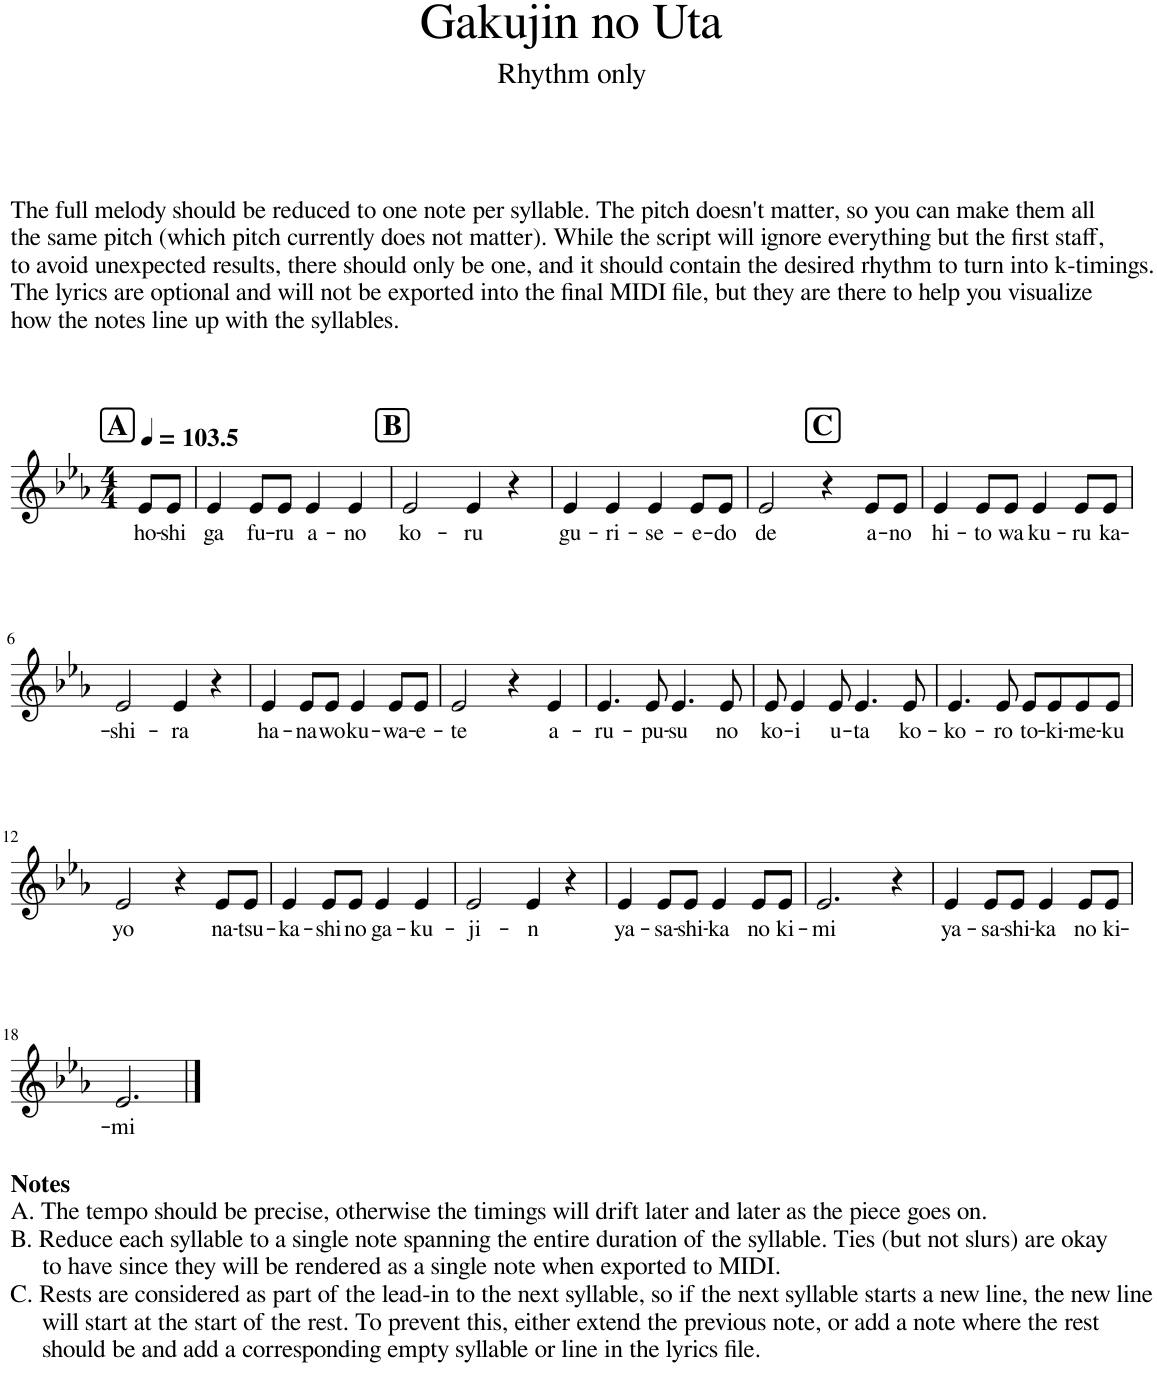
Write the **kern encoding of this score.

**kern	**text
*part1	*part1
*staff1	*staff1
*I"Piano	*
*I'Pno.	*
*clefG2	*
*k[b-e-a-]	*
*M4/4	*
*MM104	*
!!LO:REH:place=s1:a:B:cj:fs=14:t=A
=	=
!LO:TX:a:t=The full melody should be reduced to one note per syllable. The pitch doesn't matter, so you can make them all	!
!LO:TX:a:t=the same pitch (which pitch currently does not matter). While the script will ignore everything but the first staff,	!
!LO:TX:a:t=to avoid unexpected results, there should only be one, and it should contain the desired rhythm to turn into k-timings.	!
!LO:TX:a:t=The lyrics are optional and will not be exported into the final MIDI file, but they are there to help you visualize	!
!LO:TX:a:t=how the notes line up with the syllables.	!
!	!LO:LY:b
8e-/L	ho-
!	!LO:LY:b
8e-/J	-shi
=1	=1
!	!LO:LY:b
4e-/	ga
!	!LO:LY:b
8e-/L	fu-
!	!LO:LY:b
8e-/J	-ru
!	!LO:LY:b
4e-/	a-
!	!LO:LY:b
4e-/	-no
!!LO:REH:place=s1:a:B:cj:fs=14:t=B
=2	=2
!	!LO:LY:b
2e-/	ko-
!	!LO:LY:b
4e-/	-ru
4r	.
=3	=3
!	!LO:LY:b
4e-/	gu-
!	!LO:LY:b
4e-/	-ri-
!	!LO:LY:b
4e-/	-se-
!	!LO:LY:b
8e-/L	-e-
!	!LO:LY:b
8e-/J	-do
!!LO:REH:place=s1:a:B:cj:fs=14:t=C:qo=2
=4	=4
!	!LO:LY:b
2e-/	de
4r	.
!	!LO:LY:b
8e-/L	a-
!	!LO:LY:b
8e-/J	-no
=5	=5
!	!LO:LY:b
4e-/	hi-
!	!LO:LY:b
8e-/L	-to
!	!LO:LY:b
8e-/J	wa
!	!LO:LY:b
4e-/	ku-
!	!LO:LY:b
8e-/L	-ru
!	!LO:LY:b
8e-/J	ka-
!!LO:LB:g=z
=6	=6
!	!LO:LY:b
2e-/	-shi-
!	!LO:LY:b
4e-/	-ra
4r	.
=7	=7
!	!LO:LY:b
4e-/	ha-
!	!LO:LY:b
8e-/L	-na
!	!LO:LY:b
8e-/J	wo
!	!LO:LY:b
4e-/	ku-
!	!LO:LY:b
8e-/L	-wa-
!	!LO:LY:b
8e-/J	-e-
=8	=8
!	!LO:LY:b
2e-/	-te
4r	.
!	!LO:LY:b
4e-/	a-
=9	=9
!	!LO:LY:b
4.e-/	-ru-
!	!LO:LY:b
8e-/	-pu-
!	!LO:LY:b
4.e-/	-su
!	!LO:LY:b
8e-/	no
=10	=10
!	!LO:LY:b
8e-/	ko-
!	!LO:LY:b
4e-/	-i
!	!LO:LY:b
8e-/	u-
!	!LO:LY:b
4.e-/	-ta
!	!LO:LY:b
8e-/	ko-
=11	=11
!	!LO:LY:b
4.e-/	-ko-
!	!LO:LY:b
8e-/	-ro
!	!LO:LY:b
8e-/L	to-
!	!LO:LY:b
8e-/	-ki-
!	!LO:LY:b
8e-/	-me-
!	!LO:LY:b
8e-/J	-ku
!!LO:LB:g=z
=12	=12
!	!LO:LY:b
2e-/	yo
4r	.
!	!LO:LY:b
8e-/L	na-
!	!LO:LY:b
8e-/J	-tsu-
=13	=13
!	!LO:LY:b
4e-/	-ka-
!	!LO:LY:b
8e-/L	-shi
!	!LO:LY:b
8e-/J	no
!	!LO:LY:b
4e-/	ga-
!	!LO:LY:b
4e-/	-ku-
=14	=14
!	!LO:LY:b
2e-/	-ji-
!	!LO:LY:b
4e-/	-n
4r	.
=15	=15
!	!LO:LY:b
4e-/	ya-
!	!LO:LY:b
8e-/L	-sa-
!	!LO:LY:b
8e-/J	-shi-
!	!LO:LY:b
4e-/	-ka
!	!LO:LY:b
8e-/L	no
!	!LO:LY:b
8e-/J	ki-
=16	=16
!	!LO:LY:b
2.e-/	-mi
4r	.
=17	=17
!	!LO:LY:b
4e-/	ya-
!	!LO:LY:b
8e-/L	-sa-
!	!LO:LY:b
8e-/J	-shi-
!	!LO:LY:b
4e-/	-ka
!	!LO:LY:b
8e-/L	no
!	!LO:LY:b
8e-/J	ki-
!!LO:LB:g=z
=18	=18
!LO:TX:b:B:t=Notes	!
!LO:TX:b:t=A. The tempo should be precise, otherwise the timings will drift later and later as the piece goes on.	!
!LO:TX:b:t=B. Reduce each syllable to a single note spanning the entire duration of the syllable. Ties (but not slurs) are okay	!
!LO:TX:b:t=to have since they will be rendered as a single note when exported to MIDI.	!
!LO:TX:b:t=C. Rests are considered as part of the lead-in to the next syllable, so if the next syllable starts a new line, the new line	!
!LO:TX:b:t=will start at the start of the rest. To prevent this, either extend the previous note, or add a note where the rest	!
!LO:TX:b:t=should be and add a corresponding empty syllable or line in the lyrics file.	!
!	!LO:LY:b
2.e-/	-mi
==	==
*-	*-
